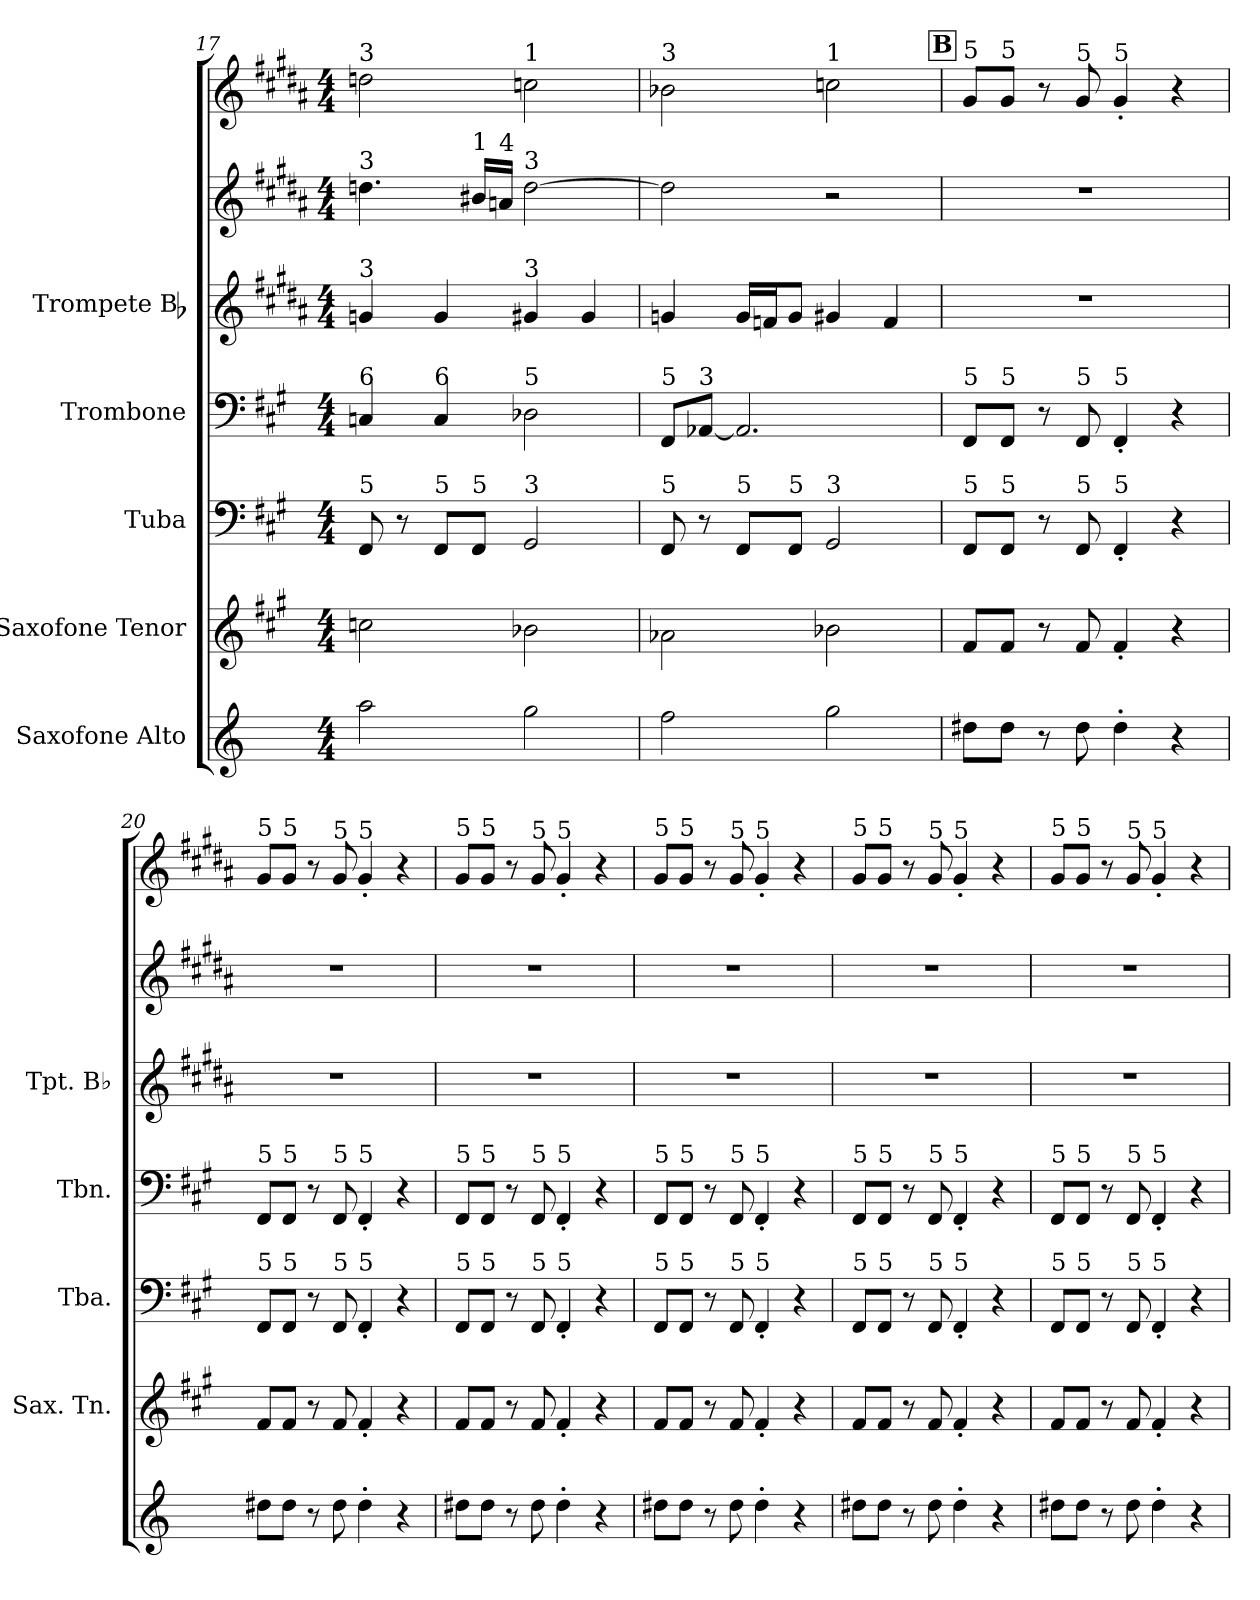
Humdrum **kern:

**kern	**kern	**kern	**kern	**kern	**kern	**kern
*part5	*part4	*part3	*part2	*part1	*part1	*part1
*staff7	*staff6	*staff5	*staff4	*staff3	*staff2	*staff1
*I"Saxofone Alto	*I"Saxofone Tenor	*I"Tuba	*I"Trombone	*I"Trompete Bb	*	*
*	*I'Sax. Tn.	*I'Tba.	*I'Tbn.	*I'Tpt. Bb	*	*
!!LO:PB:g=z
*clefG2	*clefG2	*clefF4	*clefF4	*clefG2	*clefG2	*clefG2
*ITrd5c9	*ITrd8c14	*	*	*ITrd1c2	*ITrd1c2	*ITrd1c2
*k[b-e-a-]	*k[f#c#g#]	*k[f#c#g#]	*k[f#c#g#]	*k[f#c#g#]	*k[f#c#g#]	*k[f#c#g#]
*M4/4	*M4/4	*M4/4	*M4/4	*M4/4	*M4/4	*M4/4
=17	=17	=17	=17	=17	=17	=17
!	!	!	!	!	!	!LO:TX:a:t=3
!	!	!	!	!	!LO:TX:a:t=3	!
!	!	!	!	!LO:TX:a:t=3	!	!
!	!	!	!LO:TX:a:t=6	!	!	!
!	!	!LO:TX:a:t=5	!	!	!	!
2cc\	2cn\	8FF#/	4Cn/	4fn/	4.ccn\	2ccn\
.	.	8r	.	.	.	.
!	!	!	!LO:TX:a:t=6	!	!	!
!	!	!LO:TX:a:t=5	!	!	!	!
.	.	8FF#/L	4C/	4f/	.	.
!	!	!	!	!	!LO:TX:a:t=1	!
!	!	!LO:TX:a:t=5	!	!	!	!
.	.	8FF#/J	.	.	16a#X/LL	.
!	!	!	!	!	!LO:TX:a:t=4	!
.	.	.	.	.	16gn/JJ	.
!	!	!	!	!	!	!LO:TX:a:t=1
!	!	!	!	!	!LO:TX:a:t=3	!
!	!	!	!	!LO:TX:a:t=3	!	!
!	!	!	!LO:TX:a:t=5	!	!	!
!	!	!LO:TX:a:t=3	!	!	!	!
2b-\	2B-X\	2GG#/	2D-X\	4f#X/	[2cc\	2b-X\
.	.	.	.	4f#/	.	.
=18	=18	=18	=18	=18	=18	=18
!	!	!	!	!	!	!LO:TX:a:t=3
!	!	!	!LO:TX:a:t=5	!	!	!
!	!	!LO:TX:a:t=5	!	!	!	!
2a-\	2A-X\	8FF#/	8FF#/L	4fn/	2cc\]	2a-X\
!	!	!	!LO:TX:a:t=3	!	!	!
.	.	8r	[8AA-X/J	.	.	.
!	!	!LO:TX:a:t=5	!	!	!	!
.	.	8FF#/L	2.AA-/]	16f/LL	.	.
.	.	.	.	16e-X/J	.	.
!	!	!LO:TX:a:t=5	!	!	!	!
.	.	8FF#/J	.	8f/J	.	.
!	!	!	!	!	!	!LO:TX:a:t=1
!	!	!LO:TX:a:t=3	!	!	!	!
2b-\	2B-X\	2GG#/	.	4f#X/	2r	2b-X\
.	.	.	.	4e-/	.	.
!!LO:REH:place=s1:a:B:fs=14:t=B
=19	=19	=19	=19	=19	=19	=19
!	!	!	!	!	!	!LO:TX:a:t=5
!	!	!	!LO:TX:a:t=5	!	!	!
!	!	!LO:TX:a:t=5	!	!	!	!
8f#X\L	8F#/L	8FF#/L	8FF#/L	1r	1r	8f#/L
!	!	!	!	!	!	!LO:TX:a:t=5
!	!	!	!LO:TX:a:t=5	!	!	!
!	!	!LO:TX:a:t=5	!	!	!	!
8f#\J	8F#/J	8FF#/J	8FF#/J	.	.	8f#/J
8r	8r	8r	8r	.	.	8r
!	!	!	!	!	!	!LO:TX:a:t=5
!	!	!	!LO:TX:a:t=5	!	!	!
!	!	!LO:TX:a:t=5	!	!	!	!
8f#\	8F#/	8FF#/	8FF#/	.	.	8f#/
!	!	!	!	!	!	!LO:TX:a:t=5
!	!	!	!LO:TX:a:t=5	!	!	!
!	!	!LO:TX:a:t=5	!	!	!	!
4f#'\	4F#'/	4FF#'/	4FF#'/	.	.	4f#'/
4r	4r	4r	4r	.	.	4r
=20	=20	=20	=20	=20	=20	=20
!	!	!	!	!	!	!LO:TX:a:t=5
!	!	!	!LO:TX:a:t=5	!	!	!
!	!	!LO:TX:a:t=5	!	!	!	!
8f#X\L	8F#/L	8FF#/L	8FF#/L	1r	1r	8f#/L
!	!	!	!	!	!	!LO:TX:a:t=5
!	!	!	!LO:TX:a:t=5	!	!	!
!	!	!LO:TX:a:t=5	!	!	!	!
8f#\J	8F#/J	8FF#/J	8FF#/J	.	.	8f#/J
8r	8r	8r	8r	.	.	8r
!	!	!	!	!	!	!LO:TX:a:t=5
!	!	!	!LO:TX:a:t=5	!	!	!
!	!	!LO:TX:a:t=5	!	!	!	!
8f#\	8F#/	8FF#/	8FF#/	.	.	8f#/
!	!	!	!	!	!	!LO:TX:a:t=5
!	!	!	!LO:TX:a:t=5	!	!	!
!	!	!LO:TX:a:t=5	!	!	!	!
4f#'\	4F#'/	4FF#'/	4FF#'/	.	.	4f#'/
4r	4r	4r	4r	.	.	4r
=21	=21	=21	=21	=21	=21	=21
!	!	!	!	!	!	!LO:TX:a:t=5
!	!	!	!LO:TX:a:t=5	!	!	!
!	!	!LO:TX:a:t=5	!	!	!	!
8f#X\L	8F#/L	8FF#/L	8FF#/L	1r	1r	8f#/L
!	!	!	!	!	!	!LO:TX:a:t=5
!	!	!	!LO:TX:a:t=5	!	!	!
!	!	!LO:TX:a:t=5	!	!	!	!
8f#\J	8F#/J	8FF#/J	8FF#/J	.	.	8f#/J
8r	8r	8r	8r	.	.	8r
!	!	!	!	!	!	!LO:TX:a:t=5
!	!	!	!LO:TX:a:t=5	!	!	!
!	!	!LO:TX:a:t=5	!	!	!	!
8f#\	8F#/	8FF#/	8FF#/	.	.	8f#/
!	!	!	!	!	!	!LO:TX:a:t=5
!	!	!	!LO:TX:a:t=5	!	!	!
!	!	!LO:TX:a:t=5	!	!	!	!
4f#'\	4F#'/	4FF#'/	4FF#'/	.	.	4f#'/
4r	4r	4r	4r	.	.	4r
!!LO:PB:g=z
=22	=22	=22	=22	=22	=22	=22
!	!	!	!	!	!	!LO:TX:a:t=5
!	!	!	!LO:TX:a:t=5	!	!	!
!	!	!LO:TX:a:t=5	!	!	!	!
8f#X\L	8F#/L	8FF#/L	8FF#/L	1r	1r	8f#/L
!	!	!	!	!	!	!LO:TX:a:t=5
!	!	!	!LO:TX:a:t=5	!	!	!
!	!	!LO:TX:a:t=5	!	!	!	!
8f#\J	8F#/J	8FF#/J	8FF#/J	.	.	8f#/J
8r	8r	8r	8r	.	.	8r
!	!	!	!	!	!	!LO:TX:a:t=5
!	!	!	!LO:TX:a:t=5	!	!	!
!	!	!LO:TX:a:t=5	!	!	!	!
8f#\	8F#/	8FF#/	8FF#/	.	.	8f#/
!	!	!	!	!	!	!LO:TX:a:t=5
!	!	!	!LO:TX:a:t=5	!	!	!
!	!	!LO:TX:a:t=5	!	!	!	!
4f#'\	4F#'/	4FF#'/	4FF#'/	.	.	4f#'/
4r	4r	4r	4r	.	.	4r
=23	=23	=23	=23	=23	=23	=23
!	!	!	!	!	!	!LO:TX:a:t=5
!	!	!	!LO:TX:a:t=5	!	!	!
!	!	!LO:TX:a:t=5	!	!	!	!
8f#X\L	8F#/L	8FF#/L	8FF#/L	1r	1r	8f#/L
!	!	!	!	!	!	!LO:TX:a:t=5
!	!	!	!LO:TX:a:t=5	!	!	!
!	!	!LO:TX:a:t=5	!	!	!	!
8f#\J	8F#/J	8FF#/J	8FF#/J	.	.	8f#/J
8r	8r	8r	8r	.	.	8r
!	!	!	!	!	!	!LO:TX:a:t=5
!	!	!	!LO:TX:a:t=5	!	!	!
!	!	!LO:TX:a:t=5	!	!	!	!
8f#\	8F#/	8FF#/	8FF#/	.	.	8f#/
!	!	!	!	!	!	!LO:TX:a:t=5
!	!	!	!LO:TX:a:t=5	!	!	!
!	!	!LO:TX:a:t=5	!	!	!	!
4f#'\	4F#'/	4FF#'/	4FF#'/	.	.	4f#'/
4r	4r	4r	4r	.	.	4r
=24	=24	=24	=24	=24	=24	=24
!	!	!	!	!	!	!LO:TX:a:t=5
!	!	!	!LO:TX:a:t=5	!	!	!
!	!	!LO:TX:a:t=5	!	!	!	!
8f#X\L	8F#/L	8FF#/L	8FF#/L	1r	1r	8f#/L
!	!	!	!	!	!	!LO:TX:a:t=5
!	!	!	!LO:TX:a:t=5	!	!	!
!	!	!LO:TX:a:t=5	!	!	!	!
8f#\J	8F#/J	8FF#/J	8FF#/J	.	.	8f#/J
8r	8r	8r	8r	.	.	8r
!	!	!	!	!	!	!LO:TX:a:t=5
!	!	!	!LO:TX:a:t=5	!	!	!
!	!	!LO:TX:a:t=5	!	!	!	!
8f#\	8F#/	8FF#/	8FF#/	.	.	8f#/
!	!	!	!	!	!	!LO:TX:a:t=5
!	!	!	!LO:TX:a:t=5	!	!	!
!	!	!LO:TX:a:t=5	!	!	!	!
4f#'\	4F#'/	4FF#'/	4FF#'/	.	.	4f#'/
4r	4r	4r	4r	.	.	4r
=	=	=	=	=	=	=
*-	*-	*-	*-	*-	*-	*-
